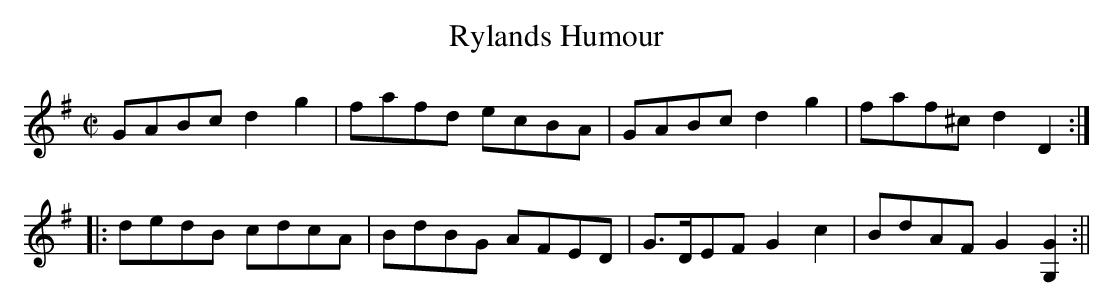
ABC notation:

X:1
T:Rylands Humour
M:C|
L:1/8
K:G
GABc d2g2|fafd ecBA|GABc d2g2|faf^c d2D2:|
|:dedB cdcA|BdBG AFED|G>DEF G2c2|BdAF G2 [G,2G2]:||
